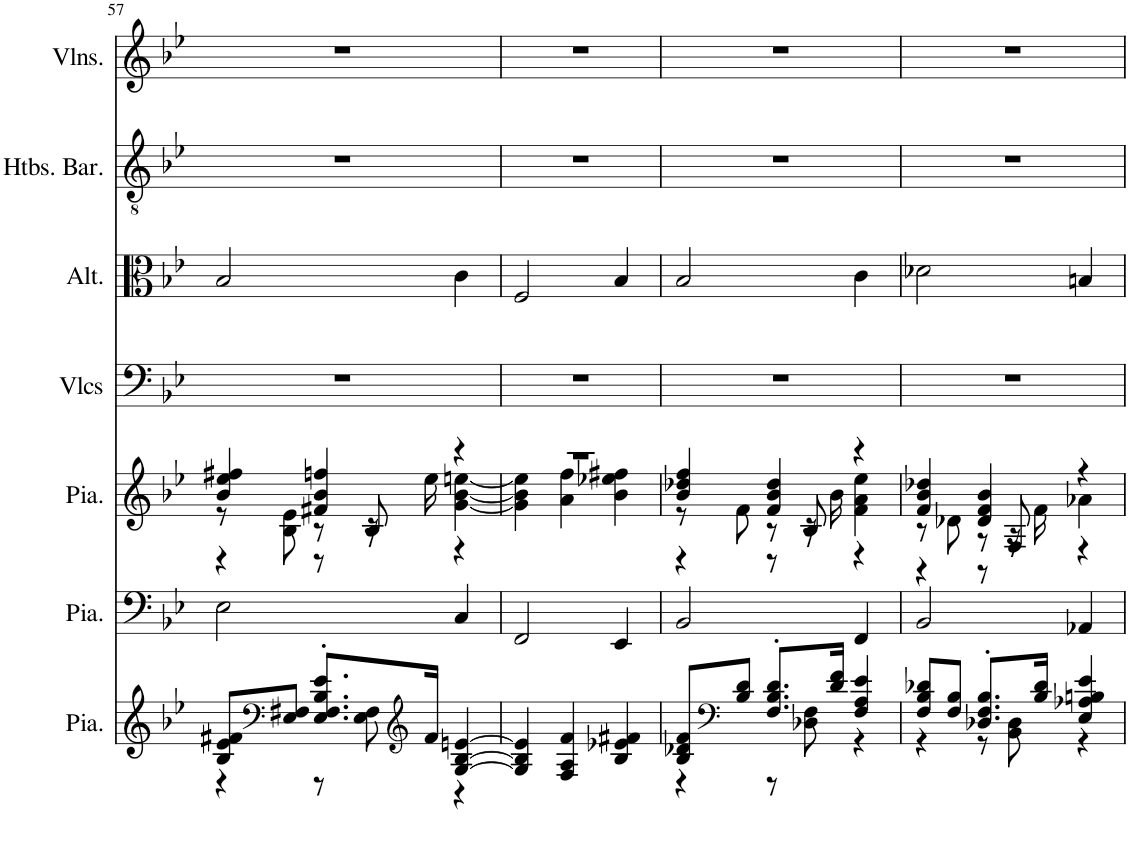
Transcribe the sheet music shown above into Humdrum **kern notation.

**kern	**kern	**kern	**kern	**kern	**kern	**kern
*part7	*part6	*part5	*part4	*part3	*part2	*part1
*staff7	*staff6	*staff5	*staff4	*staff3	*staff2	*staff1
*I"Piano, Organ	*I"Piano, Pedals	*I"Piano, Organ	*I"Violoncelles, Bass	*I"Altos, Tenor	*I"Hautbois Baryton, Alto	*I"Violons, Soprano
*I'Pia.	*I'Pia.	*I'Pia.	*I'Vlcs	*I'Alt.	*I'Htbs. Bar.	*I'Vlns.
!!LO:PB:g=z
*clefG2	*clefF4	*clefG2	*clefF4	*clefC3	*clefGv2	*clefG2
*k[b-e-]	*k[b-e-]	*k[b-e-]	*k[b-e-]	*k[b-e-]	*k[b-e-]	*k[b-e-]
*M3/4	*M3/4	*M3/4	*M3/4	*M3/4	*M3/4	*M3/4
=57	=57	=57	=57	=57	=57	=57
*^	*	*^	*	*	*	*
*	*	*	*	*^	*	*	*	*
8B-/ 8e-/ 8f#X/L	4r	2E-\	4b-/ 4ee-/ 4ff#X/	8r	4r	2.r	2B-/	2.r	2.r
*clefF4	*	*	*	*	*	*	*	*	*
8E-/ 8F#X/J	.	.	.	8B-\ 8e-\	.	.	.	.	.
8.E-/' 8.F#/' 8.B-/' 8.e-/'L	8r	.	4f#X/ 4b-/ 4ffn/	8r	8r	.	.	.	.
.	8E-\ 8F#\	.	.	16r	8B-/	.	.	.	.
*clefG2	*	*	*	*	*	*	*	*	*
16f#/Jk	.	.	.	16ee-\	.	.	.	.	.
[4G/ [4B-/ [4en/	4r	4C/	4r	[4g\ [4b-\ [4een\	4r	.	4c\	.	.
*v	*v	*	*	*v	*v	*	*	*	*
=58	=58	=58	=58	=58	=58	=58	=58
4G/] 4B-/] 4e/]	2FF/	2.r	4g\] 4b-\] 4ee\]	2.r	2F/	2.r	2.r
4F/ 4A/ 4f/	.	.	4a\ 4ff\	.	.	.	.
4B-/ 4e-X/ 4f#X/	4EE-/	.	4b-\ 4ee-X\ 4ff#X\	.	4B-/	.	.
=59	=59	=59	=59	=59	=59	=59	=59
*^	*	*	*^	*	*	*	*
8B-/ 8d-X/ 8f/L	4r	2BB-/	4b-/ 4dd-X/ 4ff/	8r	4r	2.r	2B-/	2.r	2.r
*clefF4	*	*	*	*	*	*	*	*	*
8B-/ 8d-/J	.	.	.	8f\	.	.	.	.	.
8.F/' 8.B-/' 8.d-/'L	8r	.	4f/ 4b-/ 4dd-/	8r	8r	.	.	.	.
.	8D-X\ 8F\	.	.	16r	8B-/	.	.	.	.
16d-/ 16f/Jk	.	.	.	16b-\	.	.	.	.	.
4F/ 4A/ 4e-/	4r	4FF/	4r	4f\ 4a\ 4ee-\	4r	.	4c\	.	.
=60	=60	=60	=60	=60	=60	=60	=60	=60	=60
8F/ 8B-/ 8d-X/L	4r	2BB-/	4f/ 4b-/ 4dd-X/	8r	4r	2.r	2d-X\	2.r	2.r
8F/ 8B-/J	.	.	.	8d-X\	.	.	.	.	.
8.D-X/' 8.F/' 8.B-/'L	8r	.	4d-/ 4f/ 4b-/	8r	8r	.	.	.	.
.	8BB-\ 8D-\	.	.	16r	8F/	.	.	.	.
16B-/ 16d-/Jk	.	.	.	16f\	.	.	.	.	.
4E-/ 4A-X/ 4Bn/ 4e-/	4r	4AA-X/	4r	4a-X\	4r	.	4Bn/	.	.
*v	*v	*	*v	*v	*v	*	*	*	*
=	=	=	=	=	=	=
*-	*-	*-	*-	*-	*-	*-
